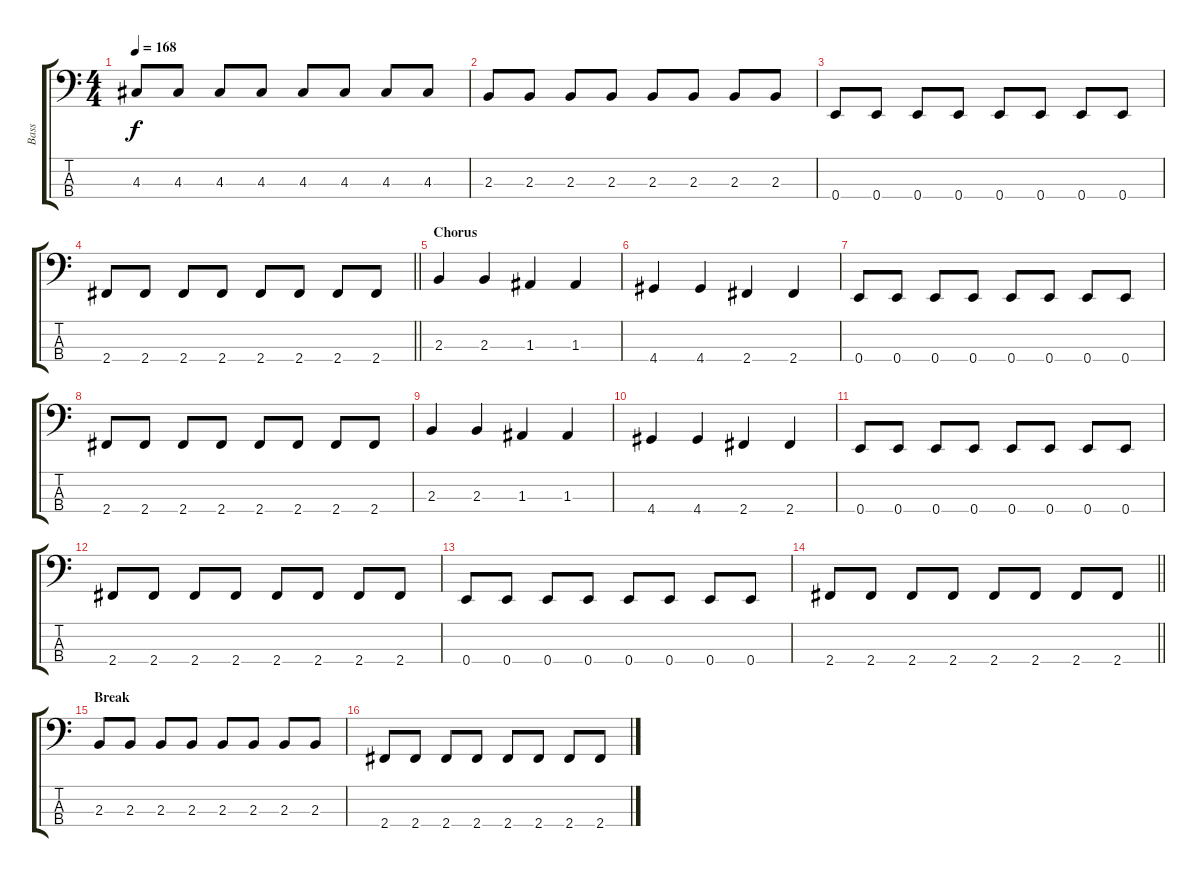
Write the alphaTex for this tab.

\track ("Bass" "Bass") {instrument electricbassfinger}
\staff {score tabs}
\tuning (G2 D2 A1 E1) {hide}
\ts (4 4)
\tempo 168
\clef f4
\ks c
4.3.8{dy f} 4.3.8 4.3.8 4.3.8 4.3.8 4.3.8 4.3.8 4.3.8 |
2.3.8 2.3.8 2.3.8 2.3.8 2.3.8 2.3.8 2.3.8 2.3.8 |
0.4.8 0.4.8 0.4.8 0.4.8 0.4.8 0.4.8 0.4.8 0.4.8 |
\barLineRight lightlight
2.4.8 2.4.8 2.4.8 2.4.8 2.4.8 2.4.8 2.4.8 2.4.8 |
\section ("" "Chorus")
2.3.4 2.3.4 1.3.4 1.3.4 |
4.4.4 4.4.4 2.4.4 2.4.4 |
0.4.8 0.4.8 0.4.8 0.4.8 0.4.8 0.4.8 0.4.8 0.4.8 |
2.4.8 2.4.8 2.4.8 2.4.8 2.4.8 2.4.8 2.4.8 2.4.8 |
2.3.4 2.3.4 1.3.4 1.3.4 |
4.4.4 4.4.4 2.4.4 2.4.4 |
0.4.8 0.4.8 0.4.8 0.4.8 0.4.8 0.4.8 0.4.8 0.4.8 |
2.4.8 2.4.8 2.4.8 2.4.8 2.4.8 2.4.8 2.4.8 2.4.8 |
0.4.8 0.4.8 0.4.8 0.4.8 0.4.8 0.4.8 0.4.8 0.4.8 |
\barLineRight lightlight
2.4.8 2.4.8 2.4.8 2.4.8 2.4.8 2.4.8 2.4.8 2.4.8 |
\section ("" "Break")
2.3.8 2.3.8 2.3.8 2.3.8 2.3.8 2.3.8 2.3.8 2.3.8 |
2.4.8 2.4.8 2.4.8 2.4.8 2.4.8 2.4.8 2.4.8 2.4.8
